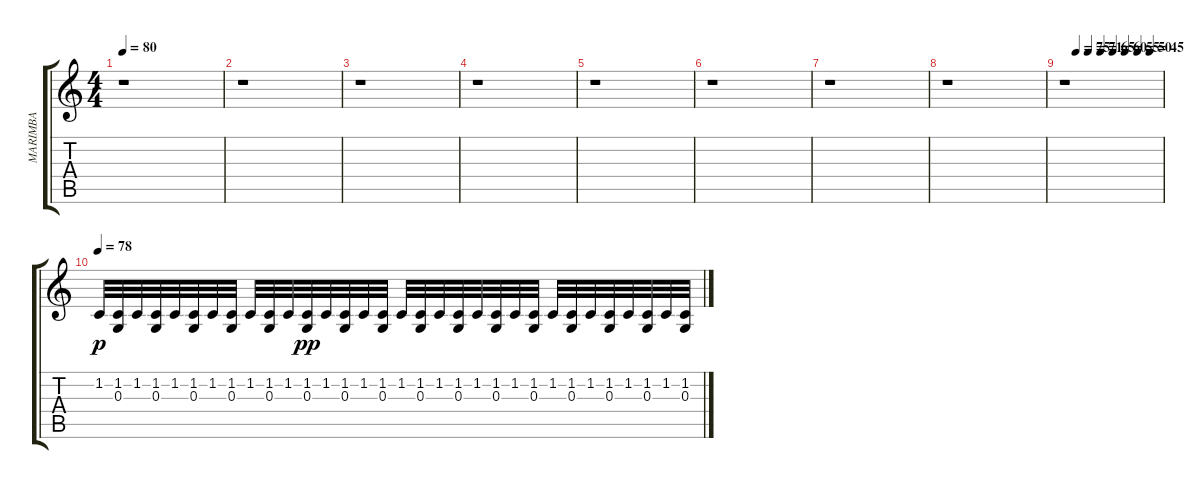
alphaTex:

\track ("MARIMBA" "MARIMBA") {instrument marimba}
\staff {score tabs}
\tuning (E4 B3 G3 D3 A2 E2) {hide}
\ts (4 4)
\tempo 80
\clef g2
\ks c
r.1{dy mf} |
r.1 |
r.1 |
r.1 |
r.1 |
r.1 |
r.1 |
r.1 |
\tempo (75 0.125)
\tempo (71 0.25)
\tempo (65 0.375)
\tempo (60 0.5)
\tempo (55 0.625)
\tempo (50 0.75)
\tempo (45 0.875)
r.1 |
\tempo 78
1.2.32{dy p} (1.2 0.3).32 1.2.32 (1.2 0.3).32 1.2.32 (1.2 0.3).32 1.2.32 (1.2 0.3).32 1.2.32 (1.2 0.3).32 1.2.32 (1.2 0.3).32{dy pp} 1.2.32 (1.2 0.3).32 1.2.32 (1.2 0.3).32 1.2.32 (1.2 0.3).32 1.2.32 (1.2 0.3).32 1.2.32 (1.2 0.3).32 1.2.32 (1.2 0.3).32 1.2.32 (1.2 0.3).32 1.2.32 (1.2 0.3).32 1.2.32 (1.2 0.3).32 1.2.32 (1.2 0.3).32
